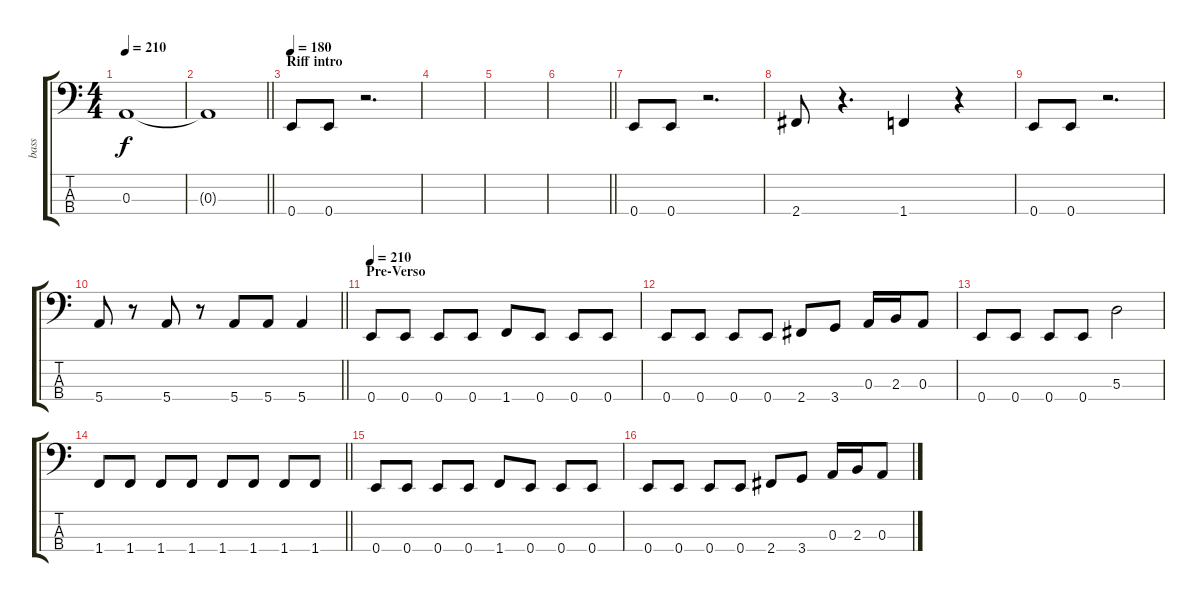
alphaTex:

\track ("bass" "bass") {instrument electricbassfinger}
\staff {score tabs}
\tuning (G2 D2 A1 E1) {hide}
\ts (4 4)
\tempo 210
\clef f4
\ks c
0.3.1{dy f} |
\barLineRight lightlight
0.3{t}.1 |
\section ("" "Riff intro")
\tempo 180
0.4.8 0.4.8 r.2{d} |
|
|
\barLineRight lightlight
|
0.4.8 0.4.8 r.2{d} |
2.4.8 r.4{d} 1.4.4 r.4 |
0.4.8 0.4.8 r.2{d} |
\barLineRight lightlight
5.4.8 r.8 5.4.8 r.8 5.4.8 5.4.8 5.4.4 |
\section ("" "Pre-Verso")
\tempo 210
0.4.8 0.4.8 0.4.8 0.4.8 1.4.8 0.4.8 0.4.8 0.4.8 |
0.4.8 0.4.8 0.4.8 0.4.8 2.4.8 3.4.8 0.3.16 2.3.16 0.3.8 |
0.4.8 0.4.8 0.4.8 0.4.8 5.3.2 |
\barLineRight lightlight
1.4.8 1.4.8 1.4.8 1.4.8 1.4.8 1.4.8 1.4.8 1.4.8 |
0.4.8 0.4.8 0.4.8 0.4.8 1.4.8 0.4.8 0.4.8 0.4.8 |
0.4.8 0.4.8 0.4.8 0.4.8 2.4.8 3.4.8 0.3.16 2.3.16 0.3.8
